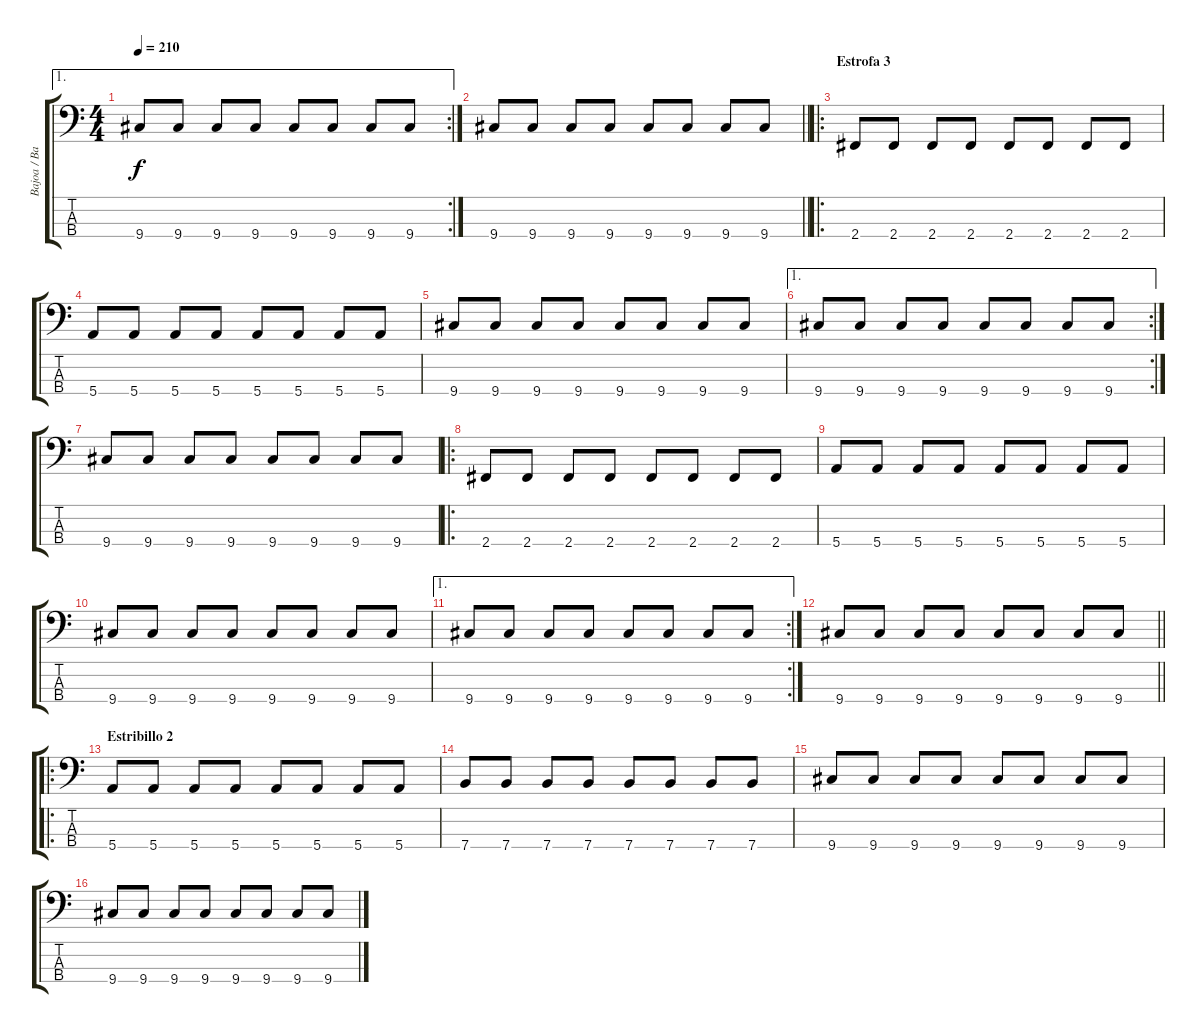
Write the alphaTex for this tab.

\track ("Bajoa / Bajo" "Bajoa / Ba") {instrument electricbasspick}
\staff {score tabs}
\tuning (G2 D2 A1 E1) {hide}
\ae 1
\rc 2
\ts (4 4)
\tempo 210
\clef f4
\ks c
9.4.8{dy f} 9.4.8 9.4.8 9.4.8 9.4.8 9.4.8 9.4.8 9.4.8 |
\barLineRight lightlight
9.4.8 9.4.8 9.4.8 9.4.8 9.4.8 9.4.8 9.4.8 9.4.8 |
\ro
\section ("" "Estrofa 3")
2.4.8 2.4.8 2.4.8 2.4.8 2.4.8 2.4.8 2.4.8 2.4.8 |
5.4.8 5.4.8 5.4.8 5.4.8 5.4.8 5.4.8 5.4.8 5.4.8 |
9.4.8 9.4.8 9.4.8 9.4.8 9.4.8 9.4.8 9.4.8 9.4.8 |
\ae 1
\rc 2
9.4.8 9.4.8 9.4.8 9.4.8 9.4.8 9.4.8 9.4.8 9.4.8 |
9.4.8 9.4.8 9.4.8 9.4.8 9.4.8 9.4.8 9.4.8 9.4.8 |
\ro
2.4.8 2.4.8 2.4.8 2.4.8 2.4.8 2.4.8 2.4.8 2.4.8 |
5.4.8 5.4.8 5.4.8 5.4.8 5.4.8 5.4.8 5.4.8 5.4.8 |
9.4.8 9.4.8 9.4.8 9.4.8 9.4.8 9.4.8 9.4.8 9.4.8 |
\ae 1
\rc 2
9.4.8 9.4.8 9.4.8 9.4.8 9.4.8 9.4.8 9.4.8 9.4.8 |
\barLineRight lightlight
9.4.8 9.4.8 9.4.8 9.4.8 9.4.8 9.4.8 9.4.8 9.4.8 |
\ro
\section ("" "Estribillo 2")
5.4.8 5.4.8 5.4.8 5.4.8 5.4.8 5.4.8 5.4.8 5.4.8 |
7.4.8 7.4.8 7.4.8 7.4.8 7.4.8 7.4.8 7.4.8 7.4.8 |
9.4.8 9.4.8 9.4.8 9.4.8 9.4.8 9.4.8 9.4.8 9.4.8 |
9.4.8 9.4.8 9.4.8 9.4.8 9.4.8 9.4.8 9.4.8 9.4.8
